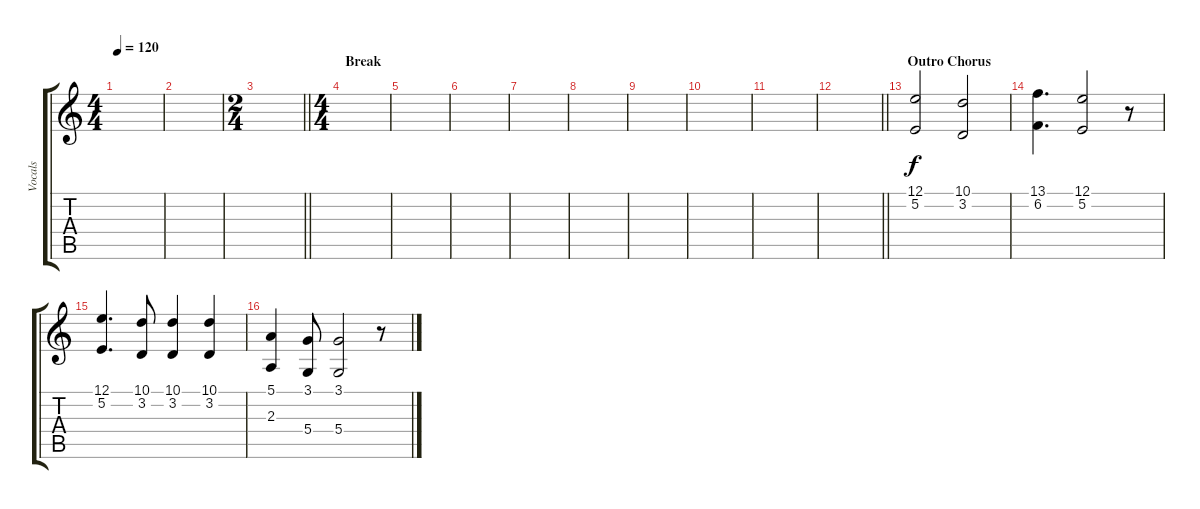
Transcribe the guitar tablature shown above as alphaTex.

\track ("Vocals" "Vocals") {instrument flute}
\staff {score tabs}
\tuning (E4 B3 G3 D3 A2 E2) {hide}
\ts (4 4)
\tempo 120
\clef g2
\ks c
|
|
\ts (2 4)
\barLineRight lightlight
|
\ts (4 4)
\section ("" "Break")
|
|
|
|
|
|
|
|
\barLineRight lightlight
|
\section ("" "Outro Chorus")
(12.1 5.2).2 (10.1 3.2).2 |
(13.1 6.2).4{d} (12.1 5.2).2 r.8 |
(12.1 5.2).4{d} (10.1 3.2).8 (10.1 3.2).4 (10.1 3.2).4 |
(5.1 2.3).4 (3.1 5.4).8 (3.1 5.4).2 r.8
